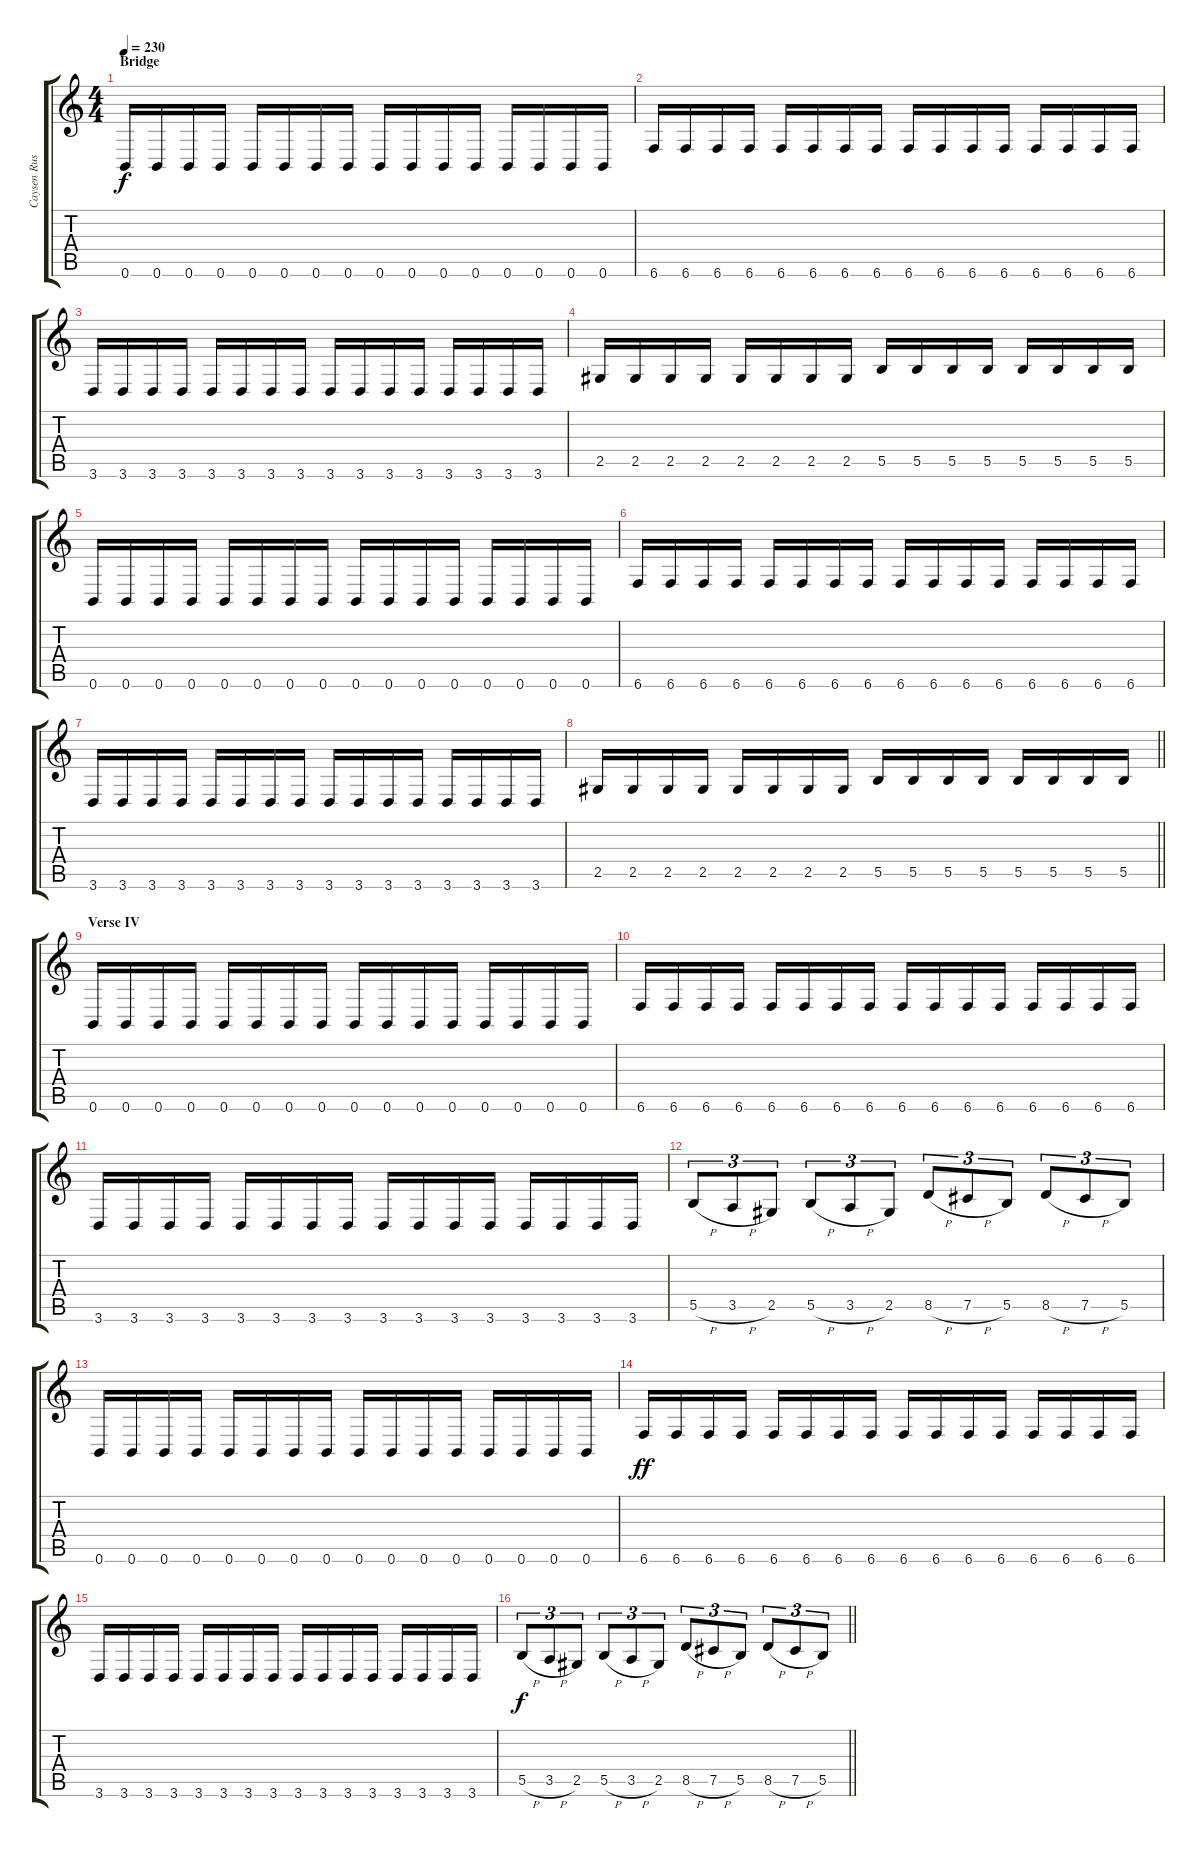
\track ("Caysen Russo" "Caysen Rus") {instrument distortionguitar}
\staff {score tabs}
\tuning (Db4 Ab3 E3 B2 Gb2 B1) {hide}
\ts (4 4)
\section ("" "Bridge")
\tempo 230
\clef g2
\ks c
0.6.16{dy f} 0.6.16 0.6.16 0.6.16 0.6.16 0.6.16 0.6.16 0.6.16 0.6.16 0.6.16 0.6.16 0.6.16 0.6.16 0.6.16 0.6.16 0.6.16 |
6.6.16 6.6.16 6.6.16 6.6.16 6.6.16 6.6.16 6.6.16 6.6.16 6.6.16 6.6.16 6.6.16 6.6.16 6.6.16 6.6.16 6.6.16 6.6.16 |
3.6.16 3.6.16 3.6.16 3.6.16 3.6.16 3.6.16 3.6.16 3.6.16 3.6.16 3.6.16 3.6.16 3.6.16 3.6.16 3.6.16 3.6.16 3.6.16 |
2.5.16 2.5.16 2.5.16 2.5.16 2.5.16 2.5.16 2.5.16 2.5.16 5.5.16 5.5.16 5.5.16 5.5.16 5.5.16 5.5.16 5.5.16 5.5.16 |
0.6.16 0.6.16 0.6.16 0.6.16 0.6.16 0.6.16 0.6.16 0.6.16 0.6.16 0.6.16 0.6.16 0.6.16 0.6.16 0.6.16 0.6.16 0.6.16 |
6.6.16 6.6.16 6.6.16 6.6.16 6.6.16 6.6.16 6.6.16 6.6.16 6.6.16 6.6.16 6.6.16 6.6.16 6.6.16 6.6.16 6.6.16 6.6.16 |
3.6.16 3.6.16 3.6.16 3.6.16 3.6.16 3.6.16 3.6.16 3.6.16 3.6.16 3.6.16 3.6.16 3.6.16 3.6.16 3.6.16 3.6.16 3.6.16 |
\barLineRight lightlight
2.5.16 2.5.16 2.5.16 2.5.16 2.5.16 2.5.16 2.5.16 2.5.16 5.5.16 5.5.16 5.5.16 5.5.16 5.5.16 5.5.16 5.5.16 5.5.16 |
\section ("" "Verse IV")
0.6.16{volume 11} 0.6.16 0.6.16 0.6.16 0.6.16 0.6.16 0.6.16 0.6.16 0.6.16 0.6.16 0.6.16 0.6.16 0.6.16 0.6.16 0.6.16 0.6.16 |
6.6.16 6.6.16 6.6.16 6.6.16 6.6.16 6.6.16 6.6.16 6.6.16 6.6.16 6.6.16 6.6.16 6.6.16 6.6.16 6.6.16 6.6.16 6.6.16 |
3.6.16 3.6.16 3.6.16 3.6.16 3.6.16 3.6.16 3.6.16 3.6.16 3.6.16 3.6.16 3.6.16 3.6.16 3.6.16 3.6.16 3.6.16 3.6.16 |
5.5{h}.8{tu (3 2)} 3.5{h}.8{tu (3 2)} 2.5.8{tu (3 2)} 5.5{h}.8{tu (3 2)} 3.5{h}.8{tu (3 2)} 2.5.8{tu (3 2)} 8.5{h}.8{tu (3 2)} 7.5{h}.8{tu (3 2)} 5.5.8{tu (3 2)} 8.5{h}.8{tu (3 2)} 7.5{h}.8{tu (3 2)} 5.5.8{tu (3 2)} |
0.6.16 0.6.16 0.6.16 0.6.16 0.6.16 0.6.16 0.6.16 0.6.16 0.6.16 0.6.16 0.6.16 0.6.16 0.6.16 0.6.16 0.6.16 0.6.16 |
6.6.16{dy ff} 6.6.16 6.6.16 6.6.16 6.6.16 6.6.16 6.6.16 6.6.16 6.6.16 6.6.16 6.6.16 6.6.16 6.6.16 6.6.16 6.6.16 6.6.16 |
3.6.16 3.6.16 3.6.16 3.6.16 3.6.16 3.6.16 3.6.16 3.6.16 3.6.16 3.6.16 3.6.16 3.6.16 3.6.16 3.6.16 3.6.16 3.6.16 |
\barLineRight lightlight
5.5{h}.8{tu (3 2) dy f} 3.5{h}.8{tu (3 2)} 2.5.8{tu (3 2)} 5.5{h}.8{tu (3 2)} 3.5{h}.8{tu (3 2)} 2.5.8{tu (3 2)} 8.5{h}.8{tu (3 2)} 7.5{h}.8{tu (3 2)} 5.5.8{tu (3 2)} 8.5{h}.8{tu (3 2)} 7.5{h}.8{tu (3 2)} 5.5.8{tu (3 2)}
